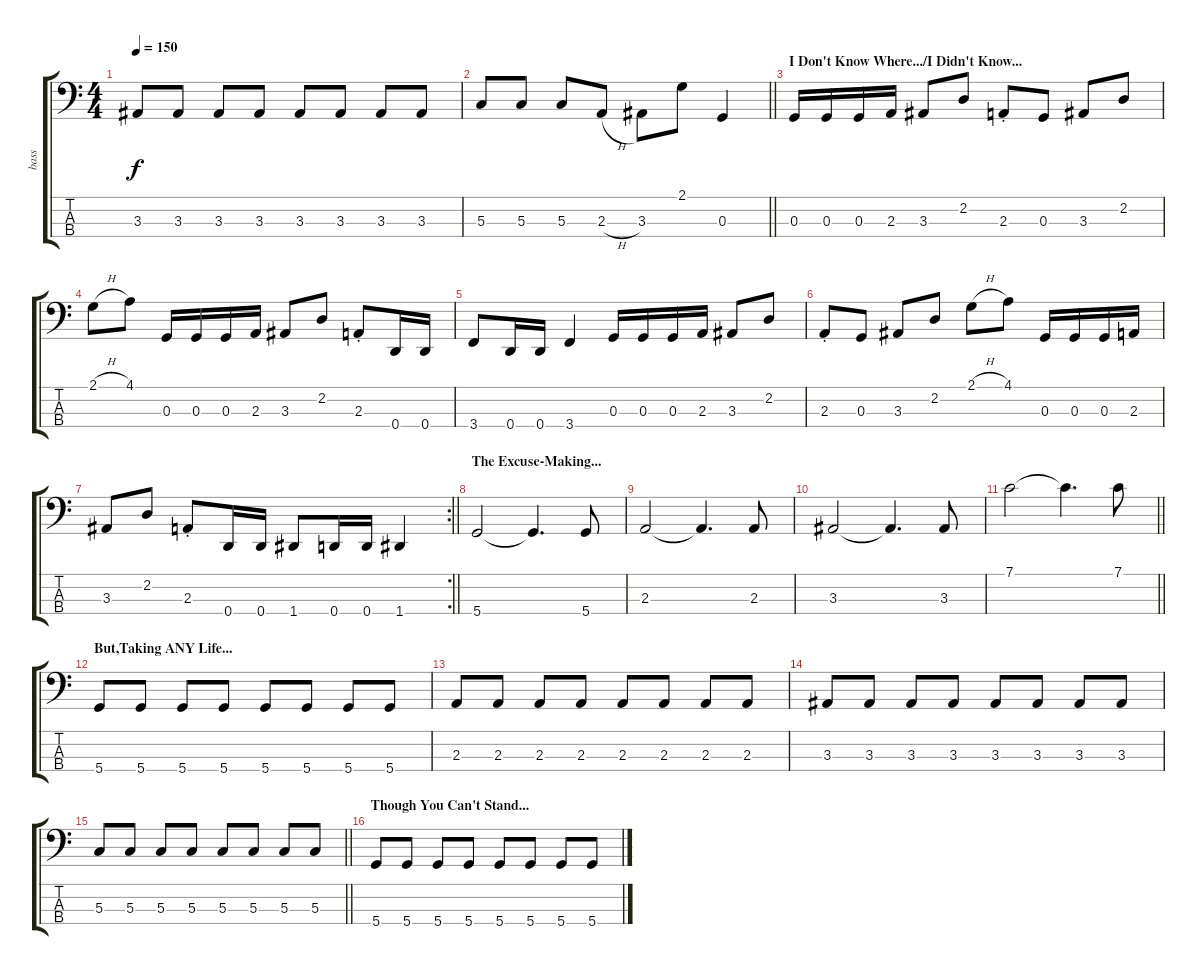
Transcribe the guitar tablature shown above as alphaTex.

\track ("bass" "bass") {instrument electricbassfinger}
\staff {score tabs}
\tuning (F2 C2 G1 D1) {hide}
\ts (4 4)
\tempo 150
\clef f4
\ks c
3.3.8{dy f} 3.3.8 3.3.8 3.3.8 3.3.8 3.3.8 3.3.8 3.3.8 |
\barLineRight lightlight
5.3.8 5.3.8 5.3.8 2.3{h}.8 3.3.8 2.1.8 0.3.4 |
\section ("" "I Don't Know Where.../I Didn't Know...")
0.3.16 0.3.16 0.3.16 2.3.16 3.3.8 2.2.8 2.3{st}.8 0.3.8 3.3.8 2.2.8 |
2.1{h}.8 4.1.8 0.3.16 0.3.16 0.3.16 2.3.16 3.3.8 2.2.8 2.3{st}.8 0.4.16 0.4.16 |
3.4.8 0.4.16 0.4.16 3.4.4 0.3.16 0.3.16 0.3.16 2.3.16 3.3.8 2.2.8 |
2.3{st}.8 0.3.8 3.3.8 2.2.8 2.1{h}.8 4.1.8 0.3.16 0.3.16 0.3.16 2.3.16 |
\rc 2
\barLineRight lightlight
3.3.8 2.2.8 2.3{st}.8 0.4.16 0.4.16 1.4.8 0.4.16 0.4.16 1.4.4 |
\section ("" "The Excuse-Making...")
5.4.2 5.4{t}.4{d} 5.4.8 |
2.3.2 2.3{t}.4{d} 2.3.8 |
3.3.2 3.3{t}.4{d} 3.3.8 |
\barLineRight lightlight
7.1.2 7.1{t}.4{d} 7.1.8 |
\section ("" "But,Taking ANY Life...")
5.4.8 5.4.8 5.4.8 5.4.8 5.4.8 5.4.8 5.4.8 5.4.8 |
2.3.8 2.3.8 2.3.8 2.3.8 2.3.8 2.3.8 2.3.8 2.3.8 |
3.3.8 3.3.8 3.3.8 3.3.8 3.3.8 3.3.8 3.3.8 3.3.8 |
\barLineRight lightlight
5.3.8 5.3.8 5.3.8 5.3.8 5.3.8 5.3.8 5.3.8 5.3.8 |
\section ("" "Though You Can't Stand...")
5.4.8 5.4.8 5.4.8 5.4.8 5.4.8 5.4.8 5.4.8 5.4.8
